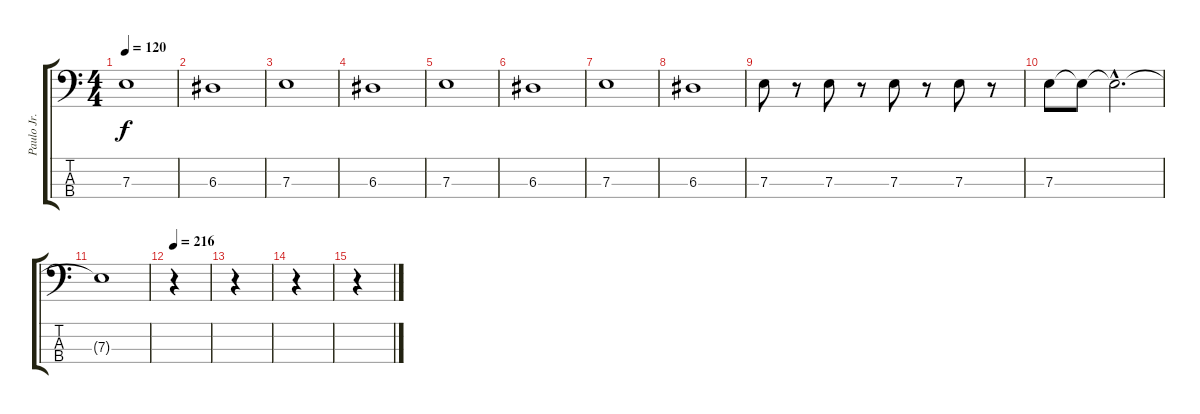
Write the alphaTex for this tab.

\track ("Paulo Jr." "Paulo Jr.") {instrument electricbasspick}
\staff {score tabs}
\tuning (G2 D2 A1 E1) {hide}
\ts (4 4)
\tempo 120
\clef f4
\ks c
7.3.1{dy f instrument electricbasspick} |
6.3.1 |
7.3.1 |
6.3.1 |
7.3.1 |
6.3.1 |
7.3.1 |
6.3.1 |
7.3.8 r.8 7.3.8 r.8 7.3.8 r.8 7.3.8 r.8 |
7.3.8 7.3{t}.8 7.3{hac t}.2{d} |
7.3{t}.1 |
\tempo 216
r.4 |
r.4 |
r.4 |
r.4
